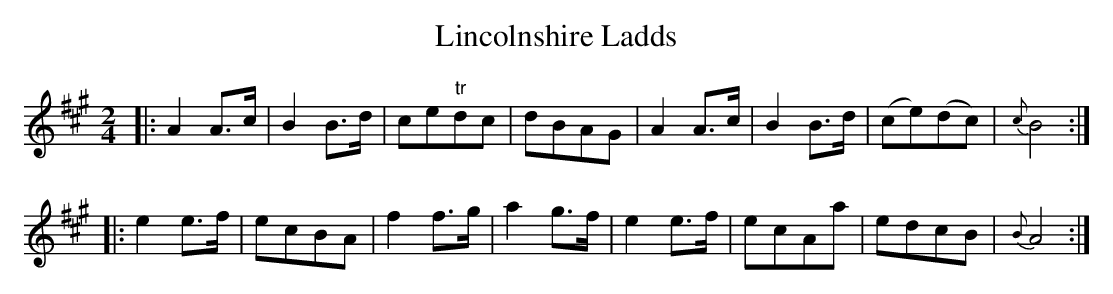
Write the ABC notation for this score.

X:1
T:Lincolnshire Ladds
M:2/4
L:1/8
K:A
|:\
A2 A>c | B2 B>d | ce"tr"dc | dBAG |\
A2 A>c | B2 B>d | (ce)(dc) | {c}B4 :|
|:\
e2 e>f | ecBA | f2 f>g | a2 g>f |\
e2 e>f | ecAa | edcB | {B}A4 :|
